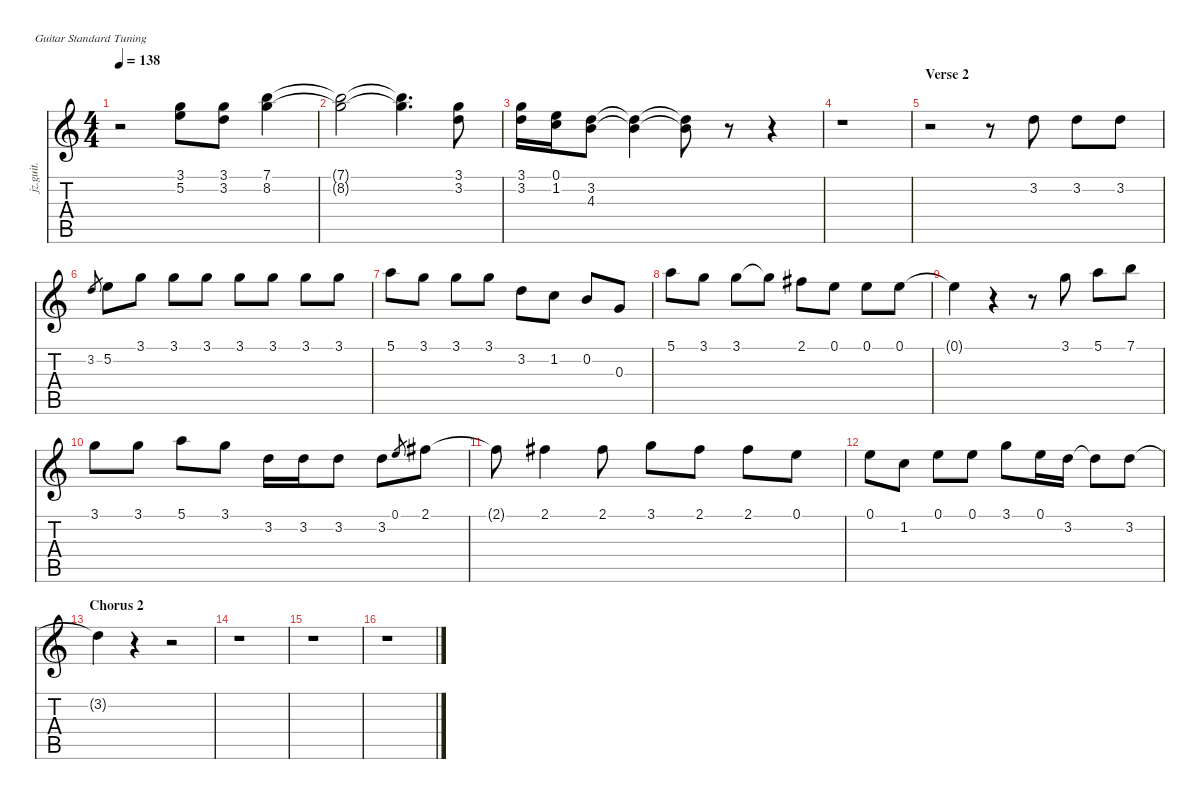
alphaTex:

\defaultSystemsLayout 4
\hideDynamics
\bracketExtendMode nobrackets
\otherSystemsTrackNameOrientation horizontal
\track ("Backup Vocals(Timothy B. Schmidt, Don He" "jz.guit.") {instrument electricguitarjazz}
\staff {score tabs}
\tuning (E4 B3 G3 D3 A2 E2)
\ts (4 4)
\tempo 138
\clef g2
\ks c
r.2{dy f} (3.1 5.2).8 (3.1 3.2).8 (7.1 8.2).4 |
(7.1{t} 8.2{t}).2 (7.1{t} 8.2{t}).4{d} (3.1 3.2).8 |
(3.1 3.2).16 (0.1 1.2).16 (3.2 4.3).8 (3.2{t} 4.3{t}).4 (3.2{t} 4.3{t}).8 r.8 r.4 |
r.1 |
\section ("" "Verse 2")
r.2 r.8 3.2.8{dy ff} 3.2.8 3.2.8 |
3.2.8{gr dy mf} 5.2.8{dy ff} 3.1.8 3.1.8 3.1.8 3.1.8 3.1.8 3.1.8 3.1.8 |
5.1.8 3.1.8 3.1.8 3.1.8 3.2.8 1.2.8 0.2.8 0.3.8 |
5.1.8 3.1.8 3.1.8 3.1{t}.8{dy f} 2.1{acc #}.8{dy ff} 0.1.8 0.1.8 0.1.8 |
0.1{t}.4{dy f} r.4 r.8 3.1.8{dy ff} 5.1.8 7.1.8 |
3.1.8 3.1.8 5.1.8 3.1.8 3.2.16 3.2.16 3.2.8 3.2.8 0.1.8{gr dy mf} 2.1{acc #}.8{dy ff} |
2.1{t acc #}.8{dy f} 2.1{acc #}.4{dy ff} 2.1{acc #}.8 3.1.8 2.1{acc #}.8 2.1{acc #}.8 0.1.8 |
0.1.8 1.2.8 0.1.8 0.1.8 3.1.8 0.1.16 3.2.16 3.2{t}.8{dy f} 3.2.8{dy ff} |
\section ("" "Chorus 2")
3.2{t}.4{dy f} r.4 r.2 |
r.1 |
r.1 |
r.1
